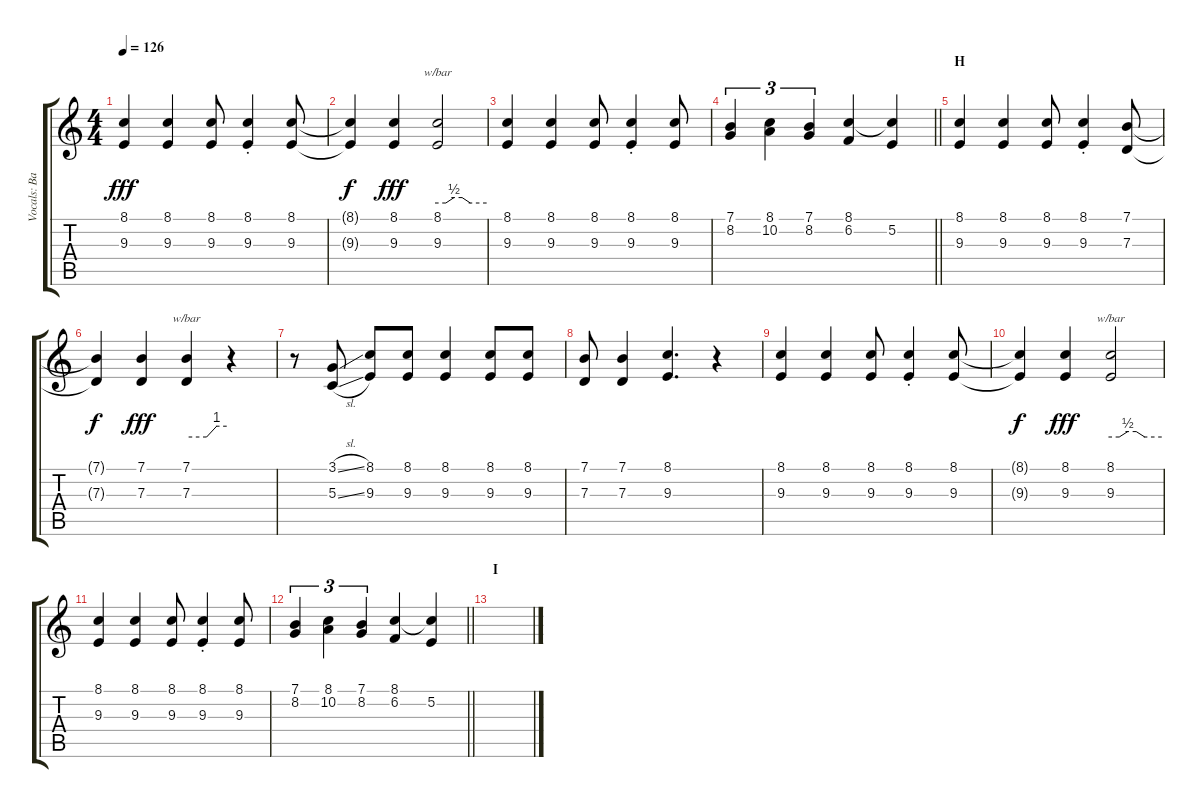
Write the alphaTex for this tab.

\track ("Vocals: Band" "Vocals: Ba") {instrument choiraahs}
\staff {score tabs}
\tuning (E4 B3 G3 D3 A2 E2) {hide}
\ts (4 4)
\tempo 126
\clef g2
\ks c
(8.1 9.3).4{dy fff} (8.1 9.3).4 (8.1 9.3).8 (8.1{st} 9.3{st}).4 (8.1 9.3).8 |
(8.1{t} 9.3{t}).4{dy f} (8.1 9.3).4{dy fff} (8.1 9.3).2{tbe (custom default 0 0 10 0 20 2 30 2 40 0 60 0)} |
(8.1 9.3).4 (8.1 9.3).4 (8.1 9.3).8 (8.1{st} 9.3{st}).4 (8.1 9.3).8 |
\barLineRight lightlight
(7.1 8.2).4{tu (3 2)} (8.1 10.2).4{tu (3 2)} (7.1 8.2).4{tu (3 2)} (8.1 6.2).4 (8.1{t} 5.2).4 |
\section ("" "H")
(8.1 9.3).4 (8.1 9.3).4 (8.1 9.3).8 (8.1{st} 9.3{st}).4 (7.1 7.3).8 |
(7.1{t} 7.3{t}).4{dy f} (7.1 7.3).4{dy fff} (7.1 7.3).4{tbe (custom default 0 0 30 0 45 4 60 4)} r.4 |
r.8 (3.1{sl} 5.3{sl}).8 (8.1 9.3).8 (8.1 9.3).8 (8.1 9.3).4 (8.1 9.3).8 (8.1 9.3).8 |
(7.1 7.3).8 (7.1 7.3).4 (8.1 9.3).4{d} r.4 |
(8.1 9.3).4 (8.1 9.3).4 (8.1 9.3).8 (8.1{st} 9.3{st}).4 (8.1 9.3).8 |
(8.1{t} 9.3{t}).4{dy f} (8.1 9.3).4{dy fff} (8.1 9.3).2{tbe (custom default 0 0 10 0 20 2 30 2 40 0 60 0)} |
(8.1 9.3).4 (8.1 9.3).4 (8.1 9.3).8 (8.1{st} 9.3{st}).4 (8.1 9.3).8 |
\barLineRight lightlight
(7.1 8.2).4{tu (3 2)} (8.1 10.2).4{tu (3 2)} (7.1 8.2).4{tu (3 2)} (8.1 6.2).4 (8.1{t} 5.2).4 |
\section ("" "I")
